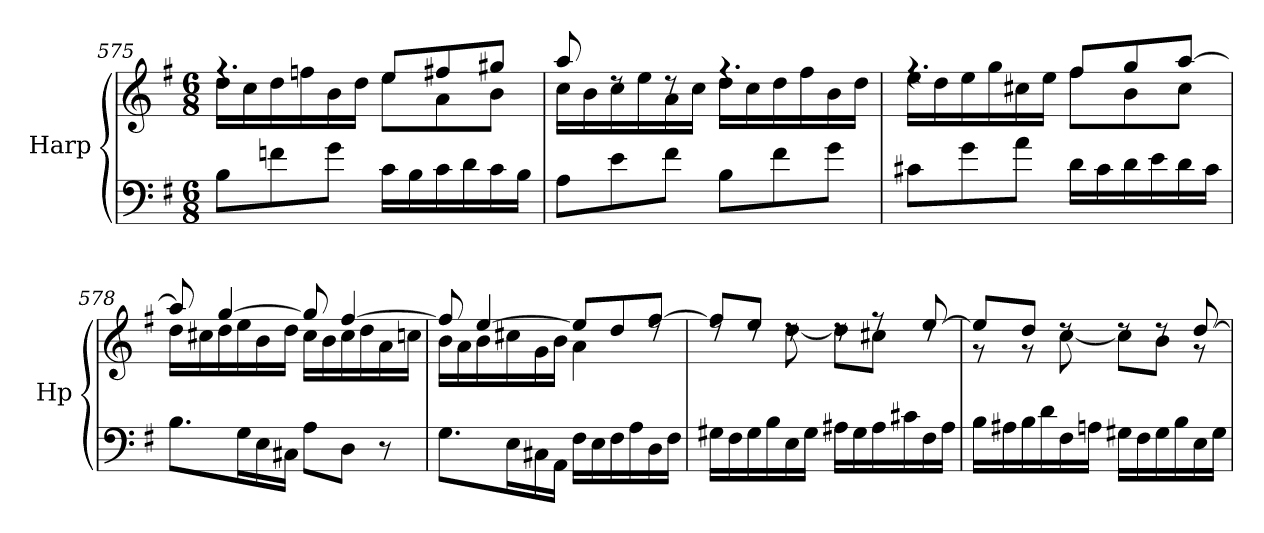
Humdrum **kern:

**kern	**kern
*part1	*part1
*staff2	*staff1
*I"Harp	*
*I'Hp	*
!!LO:LB:g=z
*clefF4	*clefG2
*k[f#]	*k[f#]
*M6/8	*M6/8
=575	=575
*	*^
8B\L	4.rff	16dd\LL
.	.	16cc\
8fn\	.	16dd\
.	.	16ffn\
8g\J	.	16b\
.	.	16dd\JJ
16c\LL	8ee/L	8ee\L
16B\	.	.
16c\	8ff#X/	8a\
16d\	.	.
16c\	8gg#X/J	8b\J
16B\JJ	.	.
=576	=576	=576
8A\L	8aa/	16cc\LL
.	.	16b\
8e\	8rdd	16cc\
.	.	16ee\
8f#\J	8rdd	16a\
.	.	16cc\JJ
8B\L	4.rff	16dd\LL
.	.	16cc\
8f#\	.	16dd\
.	.	16ff#\
8g\J	.	16b\
.	.	16dd\JJ
=577	=577	=577
8c#X\L	4.rff	16ee\LL
.	.	16dd\
8g\	.	16ee\
.	.	16gg\
8a\J	.	16cc#X\
.	.	16ee\JJ
16d\LL	8ff#/L	8ff#\L
16c#\	.	.
16d\	8gg/	8b\
16e\	.	.
16d\	[8aa/J	8cc#\J
16c#\JJ	.	.
!!LO:LB:g=z	!!
=578	=578	=578
8.B\L	8aa/]	16dd\LL
.	.	16cc#X\
.	[4gg/	16dd\
16G\L	.	16ee\
16E\	.	16b\
16C#X\JJ	.	16dd\JJ
8A\L	8gg/]	16cc#\LL
.	.	16b\
8D\J	[4ff#/	16cc#\
.	.	16dd\
8r	.	16a\
.	.	16ccn\JJ
=579	=579	=579
8.G\L	8ff#/]	16b\LL
.	.	16a\
.	[4ee/	16b\
16E\L	.	16cc#X\
16C#X\	.	16g\
16AA\JJ	.	16b\JJ
16F#\LL	8ee/L]	4a\
16E\	.	.
16F#\	8dd/	.
16A\	.	.
16D\	[8ff#/J	8rdd
16F#\JJ	.	.
=580	=580	=580
16G#X\LL	8ff#/L]	8rdd
16F#\	.	.
16G#\	8ee/J	8rdd
16B\	.	.
16E\	8rdd	[8dd\
16G#\JJ	.	.
16A#X\LL	8rdd	8dd\L]
16G#\	.	.
16A#\	8rff	8cc#X\J
16c#X\	.	.
16F#\	[8ee/	8rdd
16A#\JJ	.	.
!!LO:LB:g=z	!!
=581	=581	=581
16B\LL	8ee/L]	8r
16A#X\	.	.
16B\	8dd/J	8r
16d\	.	.
16F#\	8rdd	[8cc\
16An\JJ	.	.
16G#X\LL	8rdd	8cc\L]
16F#\	.	.
16G#\	8rdd	8b\J
16B\	.	.
16E\	[8dd/	8rg
16G#\JJ	.	.
*	*v	*v
=	=
*-	*-
